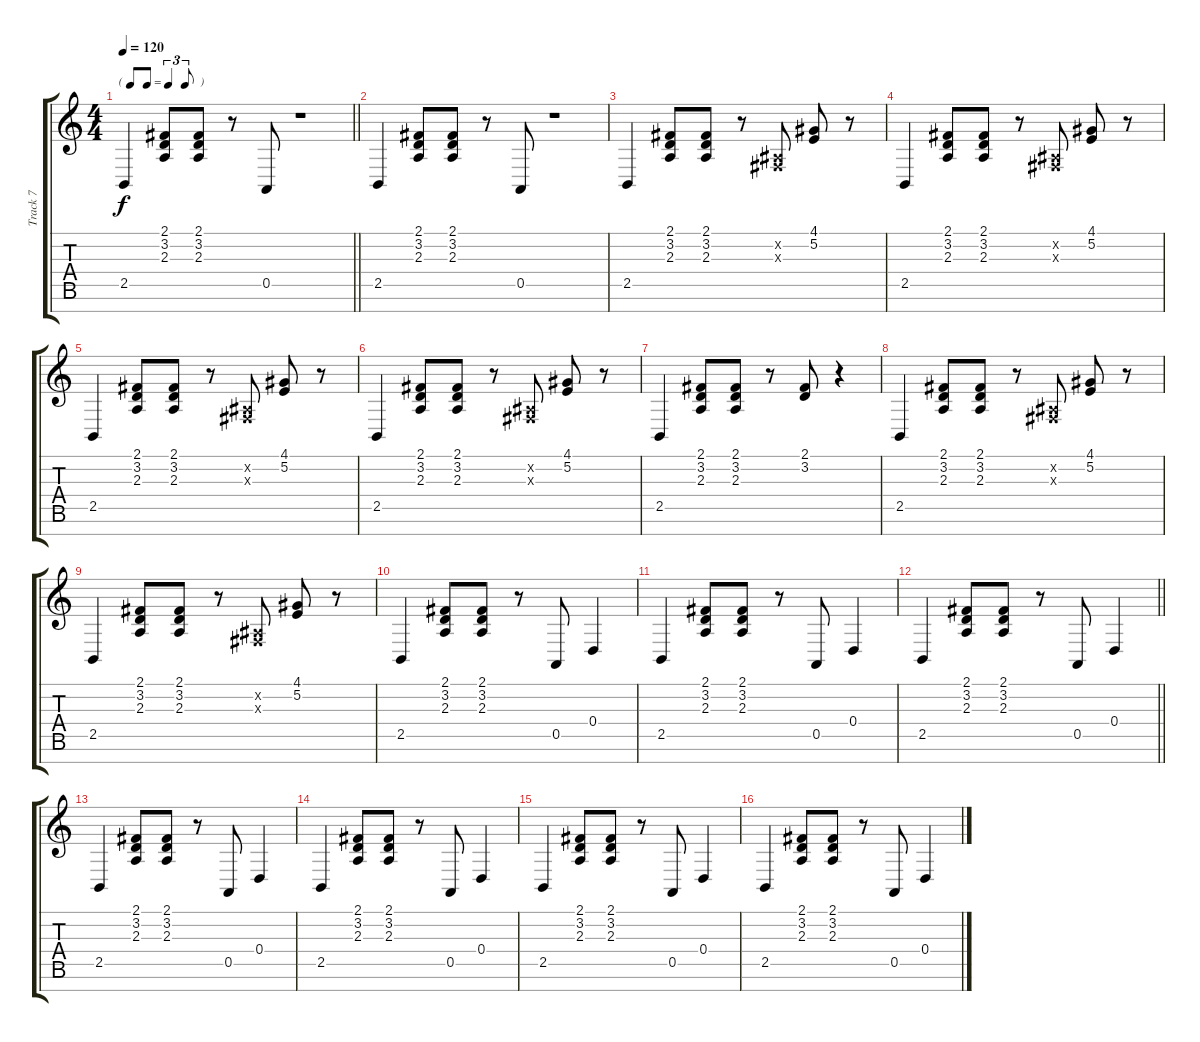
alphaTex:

\track ("Track 7" "Track 7") {instrument percussiveorgan}
\staff {score tabs}
\tuning (E4 B3 G3 D3 A2 E2 B1) {hide}
\ts (4 4)
\tf triplet8th
\tempo 120
\clef g2
\barLineRight lightlight
\ks c
2.5.4{dy f} (2.1 3.2 2.3).8 (2.1 3.2 2.3).8 r.8 0.5.8 r.1 |
2.5.4 (2.1 3.2 2.3).8 (2.1 3.2 2.3).8 r.8 0.5.8 r.1 |
2.5.4 (2.1 3.2 2.3).8 (2.1 3.2 2.3).8 r.8 (-1.2{x} -1.3{x}).8 (4.1 5.2).8 r.8 |
2.5.4 (2.1 3.2 2.3).8 (2.1 3.2 2.3).8 r.8 (-1.2{x} -1.3{x}).8 (4.1 5.2).8 r.8 |
2.5.4 (2.1 3.2 2.3).8 (2.1 3.2 2.3).8 r.8 (-1.2{x} -1.3{x}).8 (4.1 5.2).8 r.8 |
2.5.4 (2.1 3.2 2.3).8 (2.1 3.2 2.3).8 r.8 (-1.2{x} -1.3{x}).8 (4.1 5.2).8 r.8 |
2.5.4 (2.1 3.2 2.3).8 (2.1 3.2 2.3).8 r.8 (2.1 3.2).8 r.4 |
2.5.4 (2.1 3.2 2.3).8 (2.1 3.2 2.3).8 r.8 (-1.2{x} -1.3{x}).8 (4.1 5.2).8 r.8 |
2.5.4 (2.1 3.2 2.3).8 (2.1 3.2 2.3).8 r.8 (-1.2{x} -1.3{x}).8 (4.1 5.2).8 r.8 |
2.5.4 (2.1 3.2 2.3).8 (2.1 3.2 2.3).8 r.8 0.5.8 0.4.4 |
2.5.4 (2.1 3.2 2.3).8 (2.1 3.2 2.3).8 r.8 0.5.8 0.4.4 |
\barLineRight lightlight
2.5.4 (2.1 3.2 2.3).8 (2.1 3.2 2.3).8 r.8 0.5.8 0.4.4 |
2.5.4 (2.1 3.2 2.3).8 (2.1 3.2 2.3).8 r.8 0.5.8 0.4.4 |
2.5.4 (2.1 3.2 2.3).8 (2.1 3.2 2.3).8 r.8 0.5.8 0.4.4 |
2.5.4 (2.1 3.2 2.3).8 (2.1 3.2 2.3).8 r.8 0.5.8 0.4.4 |
2.5.4 (2.1 3.2 2.3).8 (2.1 3.2 2.3).8 r.8 0.5.8 0.4.4
